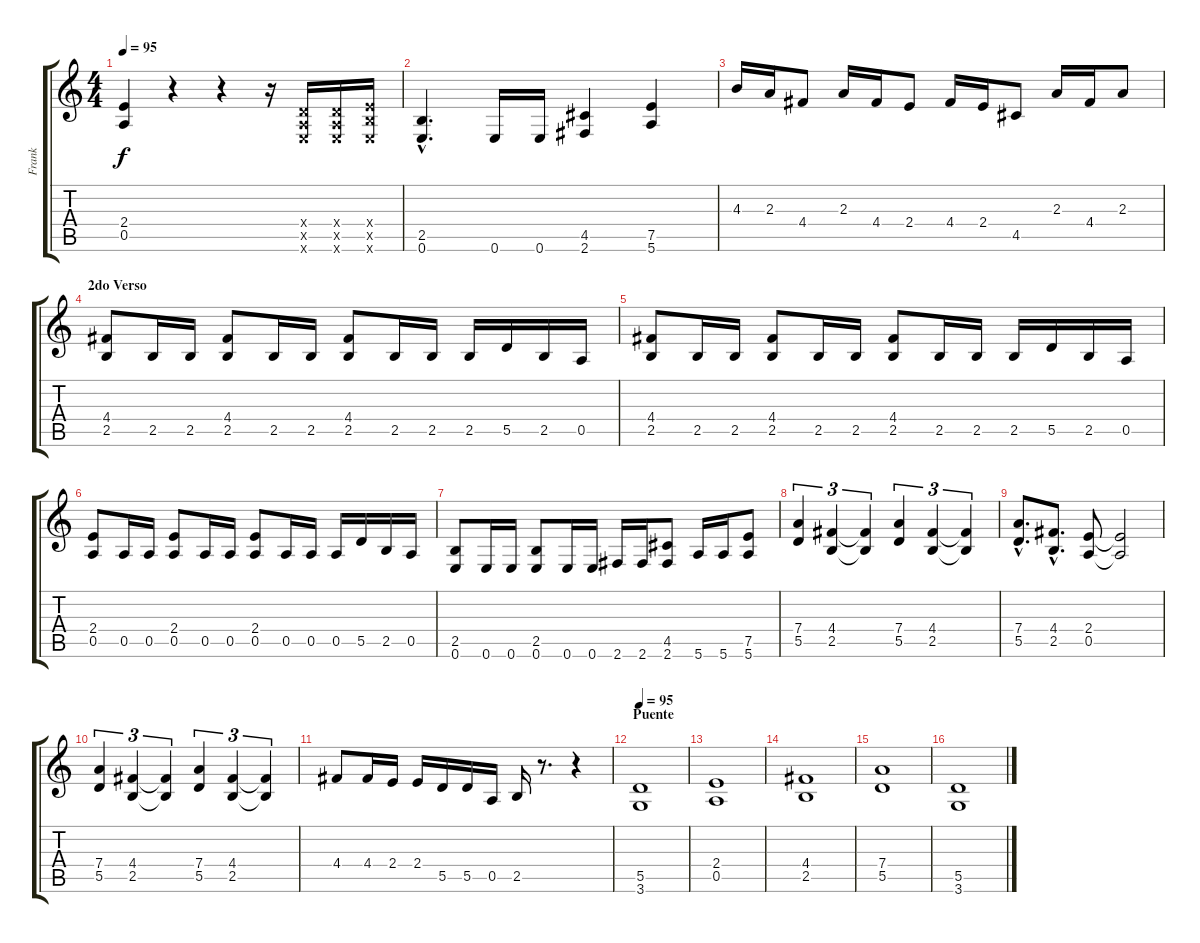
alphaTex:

\track ("Frank" "Frank") {instrument overdrivenguitar}
\staff {score tabs}
\tuning (E4 B3 G3 D3 A2 E2) {hide}
\ts (4 4)
\tempo 95
\clef g2
\ks c
(2.4 0.5).4{dy f} r.4 r.4 r.16 (0.4{x} 0.5{x} 0.6{x}).16 (0.4{x} 0.5{x} 0.6{x}).16 (2.4{x} 2.5{x} 0.6{x}).16 |
(2.5{hac} 0.6{hac}).4{d} 0.6.16 0.6.16 (4.5 2.6).4 (7.5 5.6).4 |
4.3.16 2.3.16 4.4.8 2.3.16 4.4.16 2.4.8 4.4.16 2.4.16 4.5.8 2.3.16 4.4.16 2.3.8 |
\section ("" "2do Verso")
(4.4 2.5).8 2.5.16 2.5.16 (4.4 2.5).8 2.5.16 2.5.16 (4.4 2.5).8 2.5.16 2.5.16 2.5.16 5.5.16 2.5.16 0.5.16 |
(4.4 2.5).8 2.5.16 2.5.16 (4.4 2.5).8 2.5.16 2.5.16 (4.4 2.5).8 2.5.16 2.5.16 2.5.16 5.5.16 2.5.16 0.5.16 |
(2.4 0.5).8 0.5.16 0.5.16 (2.4 0.5).8 0.5.16 0.5.16 (2.4 0.5).8 0.5.16 0.5.16 0.5.16 5.5.16 2.5.16 0.5.16 |
(2.5 0.6).8 0.6.16 0.6.16 (2.5 0.6).8 0.6.16 0.6.16 2.6.16 2.6.16 (4.5 2.6).8 5.6.16 5.6.16 (7.5 5.6).8 |
(7.4 5.5).4{tu (3 2)} (4.4 2.5).4{tu (3 2)} (4.4{t} 2.5{t}).4{tu (3 2)} (7.4 5.5).4{tu (3 2)} (4.4 2.5).4{tu (3 2)} (4.4{t} 2.5{t}).4{tu (3 2)} |
(7.4{hac} 5.5{hac}).8{d} (4.4{hac} 2.5{hac}).8{d} (2.4 0.5).8 (2.4{t} 0.5{t}).2 |
(7.4 5.5).4{tu (3 2)} (4.4 2.5).4{tu (3 2)} (4.4{t} 2.5{t}).4{tu (3 2)} (7.4 5.5).4{tu (3 2)} (4.4 2.5).4{tu (3 2)} (4.4{t} 2.5{t}).4{tu (3 2)} |
4.4.8 4.4.16 2.4.16 2.4.16 5.5.16 5.5.16 0.5.16 2.5.16 r.8{d} r.4 |
\section ("" "Puente")
\tempo 95
(5.5 3.6).1 |
(2.4 0.5).1 |
(4.4 2.5).1 |
(7.4 5.5).1 |
(5.5 3.6).1
